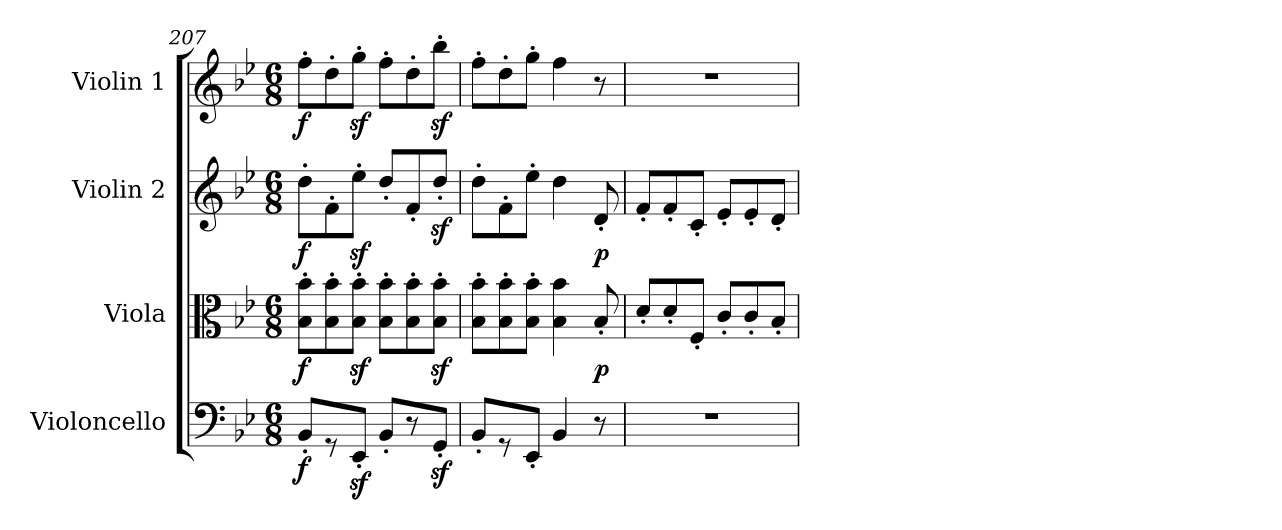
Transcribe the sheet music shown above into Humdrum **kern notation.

**kern	**dynam	**kern	**dynam	**kern	**dynam	**kern	**dynam
*part4	*part4	*part3	*part3	*part2	*part2	*part1	*part1
*staff4	*staff4	*staff3	*staff3	*staff2	*staff2	*staff1	*staff1
*I"Violoncello	*	*I"Viola	*	*I"Violin 2	*	*I"Violin 1	*
*I'Vc	*	*I'Vla	*	*I'Vln	*	*I'Vln	*
*clefF4	*	*clefC3	*	*clefG2	*	*clefG2	*
*k[b-e-]	*	*k[b-e-]	*	*k[b-e-]	*	*k[b-e-]	*
*M6/8	*	*M6/8	*	*M6/8	*	*M6/8	*
=207	=207	=207	=207	=207	=207	=207	=207
!	!LO:DY:b	!	!LO:DY:b	!	!LO:DY:b	!	!LO:DY:b
8BB-'/L	f	8B-\' 8b-\'L	f	8dd'\L	f	8ff'\L	f
8r	.	8B-\' 8b-\'	.	8f'\	.	8dd'\	.
8EE-z<'/J	.	8B-\z<' 8b-\z<'J	.	8ee-z<'\J	.	8ggz<'\J	.
8BB-'/L	.	8B-\' 8b-\'L	.	8dd'/L	.	8ff'\L	.
8r	.	8B-\' 8b-\'	.	8f'/	.	8dd'\	.
8GGz<'/J	.	8B-\z<' 8b-\z<'J	.	8ddz<'/J	.	8bb-z<'\J	.
=208	=208	=208	=208	=208	=208	=208	=208
8BB-'/L	.	8B-\' 8b-\'L	.	8dd'\L	.	8ff'\L	.
8r	.	8B-\' 8b-\'	.	8f'\	.	8dd'\	.
8EE-'/J	.	8B-\' 8b-\'J	.	8ee-'\J	.	8gg'\J	.
4BB-/	.	4B-\ 4b-\	.	4dd\	.	4ff\	.
!	!	!	!LO:DY:b	!	!LO:DY:b	!	!
8r	.	8B-'/	p	8d'/	p	8r	.
=209	=209	=209	=209	=209	=209	=209	=209
2.r	.	8d'/L	.	8f'/L	.	2.r	.
.	.	8d'/	.	8f'/	.	.	.
.	.	8F'/J	.	8c'/J	.	.	.
.	.	8c'/L	.	8e-'/L	.	.	.
.	.	8c'/	.	8e-'/	.	.	.
.	.	8B-'/J	.	8d'/J	.	.	.
=	=	=	=	=	=	=	=
*-	*-	*-	*-	*-	*-	*-	*-
